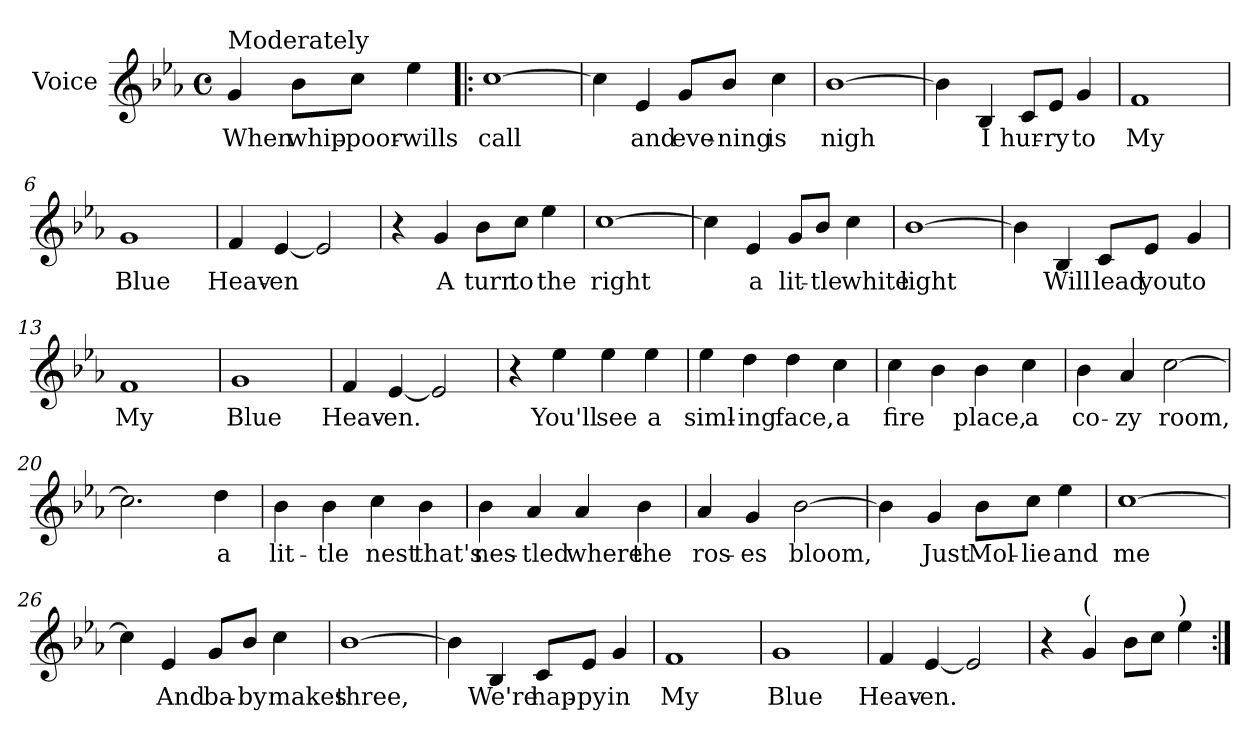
**kern	**text
*part1	*part1
*staff1	*staff1
*I"Voice	*
*I'V	*
*clefG2	*
*k[b-e-a-]	*
*E-:	*
*M4/4	*
*met(c)	*
=	=
!LO:TX:a:t=Moderately	!
4g/	When
8b-\L	whip-
8cc\J	poor-
4ee-\	-wills
=1!|:	=1!|:
[1cc	call
=2	=2
4cc\]	.
4e-/	and
8g/L	eve-
8b-/J	-ning
4cc\	is
=3	=3
[1b-	nigh
=4	=4
4b-\]	.
4B-/	I
8c/L	hur-
8e-/J	-ry
4g/	to
!!LO:LB:g=z
=5	=5
1f	My
=6	=6
1g	Blue
=7	=7
4f/	Heav-
[4e-/	-en
2e-/]	.
=8	=8
4r	.
4g/	A
8b-\L	turn
8cc\J	to
4ee-\	the
!!LO:LB:g=z
=9	=9
[1cc	right
=10	=10
4cc\]	.
4e-/	a
8g/L	lit-
8b-/J	-tle
4cc\	white
=11	=11
[1b-	light
=12	=12
4b-\]	.
4B-/	Will
8c/L	lead
8e-/J	you
4g/	to
!!LO:LB:g=z
=13	=13
1f	My
=14	=14
1g	Blue
=15	=15
4f/	Heav-
[4e-/	-en.
2e-/]	.
=16	=16
4r	.
4ee-\	You'll
4ee-\	see
4ee-\	a
!!LO:LB:g=z
=17	=17
4ee-\	siml-
4dd\	-ing
4dd\	face,
4cc\	a
=18	=18
4cc\	fire-
4b-\	--
4b-\	place,
4cc\	a
=19	=19
4b-\	co-
4a-/	-zy
[2cc\	room,
=20	=20
2.cc\]	.
4dd\	a
!!LO:LB:g=z
=21	=21
4b-\	lit-
4b-\	-tle
4cc\	nest
4b-\	that's
=22	=22
4b-\	nes-
4a-/	-tled
4a-/	where
4b-\	the
=23	=23
4a-/	ros-
4g/	-es
[2b-\	bloom,
=24	=24
4b-\]	.
4g/	Just
8b-\L	Mol-
8cc\J	-lie
4ee-\	and
!!LO:LB:g=z
=25	=25
[1cc	me
=26	=26
4cc\]	.
4e-/	And
8g/L	ba-
8b-/J	-by
4cc\	makes
=27	=27
[1b-	three,
=28	=28
4b-\]	.
4B-/	We're
8c/L	hap-
8e-/J	-py
4g/	in
!!LO:LB:g=z
=29	=29
1f	My
=30	=30
1g	Blue
=31	=31
4f/	Heav-
[4e-/	-en.
2e-/]	.
=32	=32
4r	.
!LO:TX:a:t=(	!
4g/	.
8b-\L	.
8cc\J	.
!LO:TX:a:t=)	!
4ee-\	.
=:|!	=:|!
*-	*-
